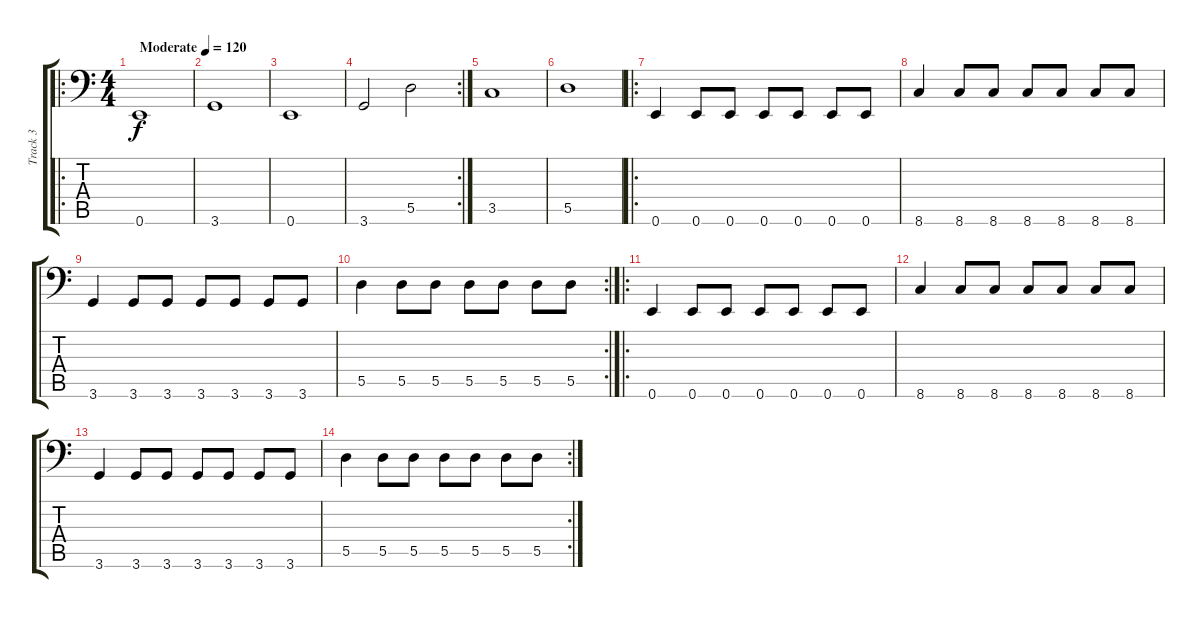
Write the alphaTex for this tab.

\track ("Track 3" "Track 3") {instrument electricbasspick}
\staff {score tabs}
\tuning (E3 B2 G2 D2 A1 E1) {hide}
\ro
\ts (4 4)
\tempo (120 "Moderate")
\clef f4
\ks c
0.6.1{dy f instrument electricbasspick} |
3.6.1 |
0.6.1 |
\rc 2
3.6.2 5.5.2 |
3.5.1 |
5.5.1 |
\ro
0.6.4 0.6.8 0.6.8 0.6.8 0.6.8 0.6.8 0.6.8 |
8.6.4 8.6.8 8.6.8 8.6.8 8.6.8 8.6.8 8.6.8 |
3.6.4 3.6.8 3.6.8 3.6.8 3.6.8 3.6.8 3.6.8 |
\rc 2
5.5.4 5.5.8 5.5.8 5.5.8 5.5.8 5.5.8 5.5.8 |
\ro
0.6.4 0.6.8 0.6.8 0.6.8 0.6.8 0.6.8 0.6.8 |
8.6.4 8.6.8 8.6.8 8.6.8 8.6.8 8.6.8 8.6.8 |
3.6.4 3.6.8 3.6.8 3.6.8 3.6.8 3.6.8 3.6.8 |
\rc 2
5.5.4 5.5.8 5.5.8 5.5.8 5.5.8 5.5.8 5.5.8
